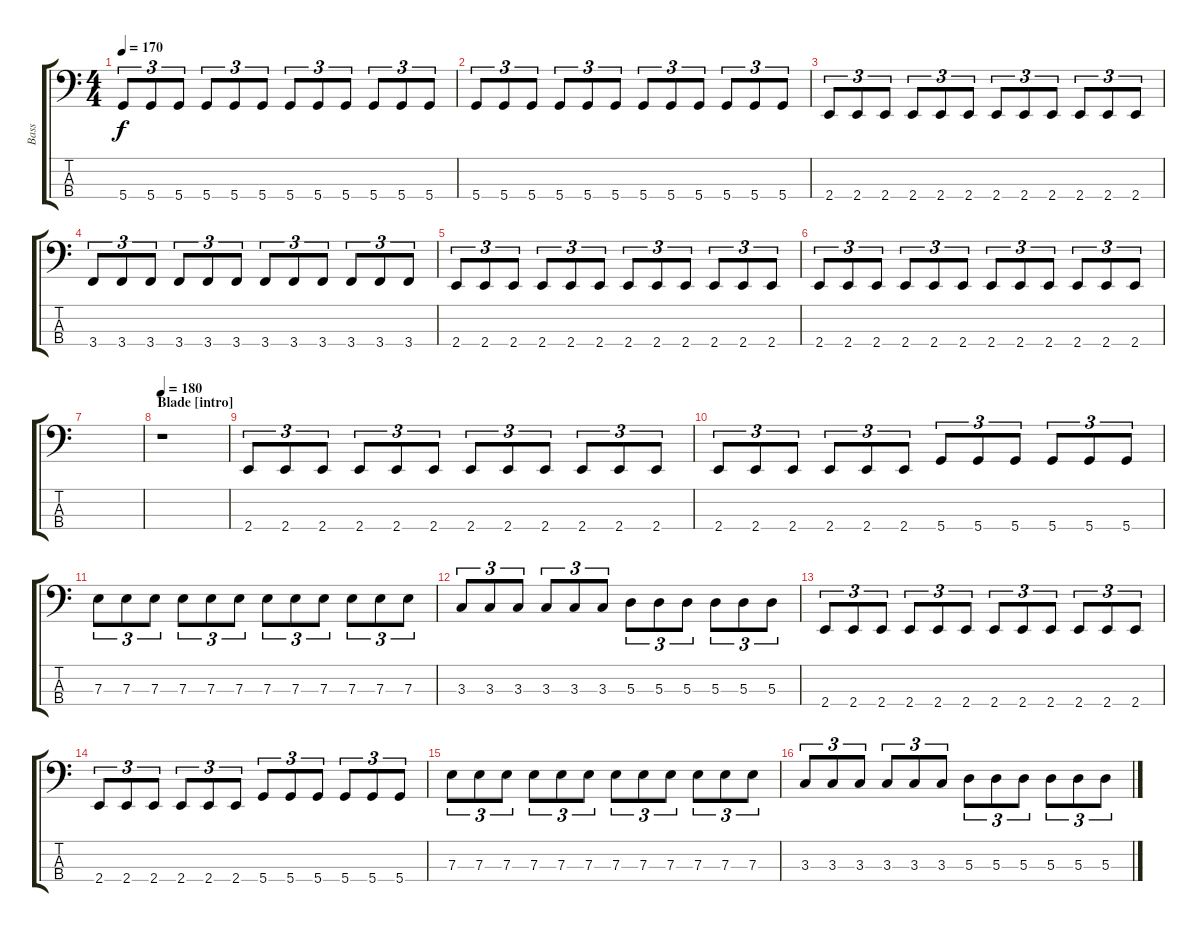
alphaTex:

\track ("Bass" "Bass") {instrument electricbassfinger}
\staff {score tabs}
\tuning (G2 D2 A1 D1) {hide}
\ts (4 4)
\tempo 170
\clef f4
\ks c
5.4.8{tu (3 2) dy f} 5.4.8{tu (3 2)} 5.4.8{tu (3 2)} 5.4.8{tu (3 2)} 5.4.8{tu (3 2)} 5.4.8{tu (3 2)} 5.4.8{tu (3 2)} 5.4.8{tu (3 2)} 5.4.8{tu (3 2)} 5.4.8{tu (3 2)} 5.4.8{tu (3 2)} 5.4.8{tu (3 2)} |
5.4.8{tu (3 2)} 5.4.8{tu (3 2)} 5.4.8{tu (3 2)} 5.4.8{tu (3 2)} 5.4.8{tu (3 2)} 5.4.8{tu (3 2)} 5.4.8{tu (3 2)} 5.4.8{tu (3 2)} 5.4.8{tu (3 2)} 5.4.8{tu (3 2)} 5.4.8{tu (3 2)} 5.4.8{tu (3 2)} |
2.4.8{tu (3 2)} 2.4.8{tu (3 2)} 2.4.8{tu (3 2)} 2.4.8{tu (3 2)} 2.4.8{tu (3 2)} 2.4.8{tu (3 2)} 2.4.8{tu (3 2)} 2.4.8{tu (3 2)} 2.4.8{tu (3 2)} 2.4.8{tu (3 2)} 2.4.8{tu (3 2)} 2.4.8{tu (3 2)} |
3.4.8{tu (3 2)} 3.4.8{tu (3 2)} 3.4.8{tu (3 2)} 3.4.8{tu (3 2)} 3.4.8{tu (3 2)} 3.4.8{tu (3 2)} 3.4.8{tu (3 2)} 3.4.8{tu (3 2)} 3.4.8{tu (3 2)} 3.4.8{tu (3 2)} 3.4.8{tu (3 2)} 3.4.8{tu (3 2)} |
2.4.8{tu (3 2)} 2.4.8{tu (3 2)} 2.4.8{tu (3 2)} 2.4.8{tu (3 2)} 2.4.8{tu (3 2)} 2.4.8{tu (3 2)} 2.4.8{tu (3 2)} 2.4.8{tu (3 2)} 2.4.8{tu (3 2)} 2.4.8{tu (3 2)} 2.4.8{tu (3 2)} 2.4.8{tu (3 2)} |
2.4.8{tu (3 2)} 2.4.8{tu (3 2)} 2.4.8{tu (3 2)} 2.4.8{tu (3 2)} 2.4.8{tu (3 2)} 2.4.8{tu (3 2)} 2.4.8{tu (3 2)} 2.4.8{tu (3 2)} 2.4.8{tu (3 2)} 2.4.8{tu (3 2)} 2.4.8{tu (3 2)} 2.4.8{tu (3 2)} |
|
\section ("" "Blade [intro]")
\tempo 180
r.1 |
2.4.8{tu (3 2) volume 11} 2.4.8{tu (3 2)} 2.4.8{tu (3 2)} 2.4.8{tu (3 2)} 2.4.8{tu (3 2)} 2.4.8{tu (3 2)} 2.4.8{tu (3 2)} 2.4.8{tu (3 2)} 2.4.8{tu (3 2)} 2.4.8{tu (3 2)} 2.4.8{tu (3 2)} 2.4.8{tu (3 2)} |
2.4.8{tu (3 2)} 2.4.8{tu (3 2)} 2.4.8{tu (3 2)} 2.4.8{tu (3 2)} 2.4.8{tu (3 2)} 2.4.8{tu (3 2)} 5.4.8{tu (3 2)} 5.4.8{tu (3 2)} 5.4.8{tu (3 2)} 5.4.8{tu (3 2)} 5.4.8{tu (3 2)} 5.4.8{tu (3 2)} |
7.3.8{tu (3 2)} 7.3.8{tu (3 2)} 7.3.8{tu (3 2)} 7.3.8{tu (3 2)} 7.3.8{tu (3 2)} 7.3.8{tu (3 2)} 7.3.8{tu (3 2)} 7.3.8{tu (3 2)} 7.3.8{tu (3 2)} 7.3.8{tu (3 2)} 7.3.8{tu (3 2)} 7.3.8{tu (3 2)} |
3.3.8{tu (3 2)} 3.3.8{tu (3 2)} 3.3.8{tu (3 2)} 3.3.8{tu (3 2)} 3.3.8{tu (3 2)} 3.3.8{tu (3 2)} 5.3.8{tu (3 2)} 5.3.8{tu (3 2)} 5.3.8{tu (3 2)} 5.3.8{tu (3 2)} 5.3.8{tu (3 2)} 5.3.8{tu (3 2)} |
2.4.8{tu (3 2)} 2.4.8{tu (3 2)} 2.4.8{tu (3 2)} 2.4.8{tu (3 2)} 2.4.8{tu (3 2)} 2.4.8{tu (3 2)} 2.4.8{tu (3 2)} 2.4.8{tu (3 2)} 2.4.8{tu (3 2)} 2.4.8{tu (3 2)} 2.4.8{tu (3 2)} 2.4.8{tu (3 2)} |
2.4.8{tu (3 2)} 2.4.8{tu (3 2)} 2.4.8{tu (3 2)} 2.4.8{tu (3 2)} 2.4.8{tu (3 2)} 2.4.8{tu (3 2)} 5.4.8{tu (3 2)} 5.4.8{tu (3 2)} 5.4.8{tu (3 2)} 5.4.8{tu (3 2)} 5.4.8{tu (3 2)} 5.4.8{tu (3 2)} |
7.3.8{tu (3 2)} 7.3.8{tu (3 2)} 7.3.8{tu (3 2)} 7.3.8{tu (3 2)} 7.3.8{tu (3 2)} 7.3.8{tu (3 2)} 7.3.8{tu (3 2)} 7.3.8{tu (3 2)} 7.3.8{tu (3 2)} 7.3.8{tu (3 2)} 7.3.8{tu (3 2)} 7.3.8{tu (3 2)} |
3.3.8{tu (3 2)} 3.3.8{tu (3 2)} 3.3.8{tu (3 2)} 3.3.8{tu (3 2)} 3.3.8{tu (3 2)} 3.3.8{tu (3 2)} 5.3.8{tu (3 2)} 5.3.8{tu (3 2)} 5.3.8{tu (3 2)} 5.3.8{tu (3 2)} 5.3.8{tu (3 2)} 5.3.8{tu (3 2)}
